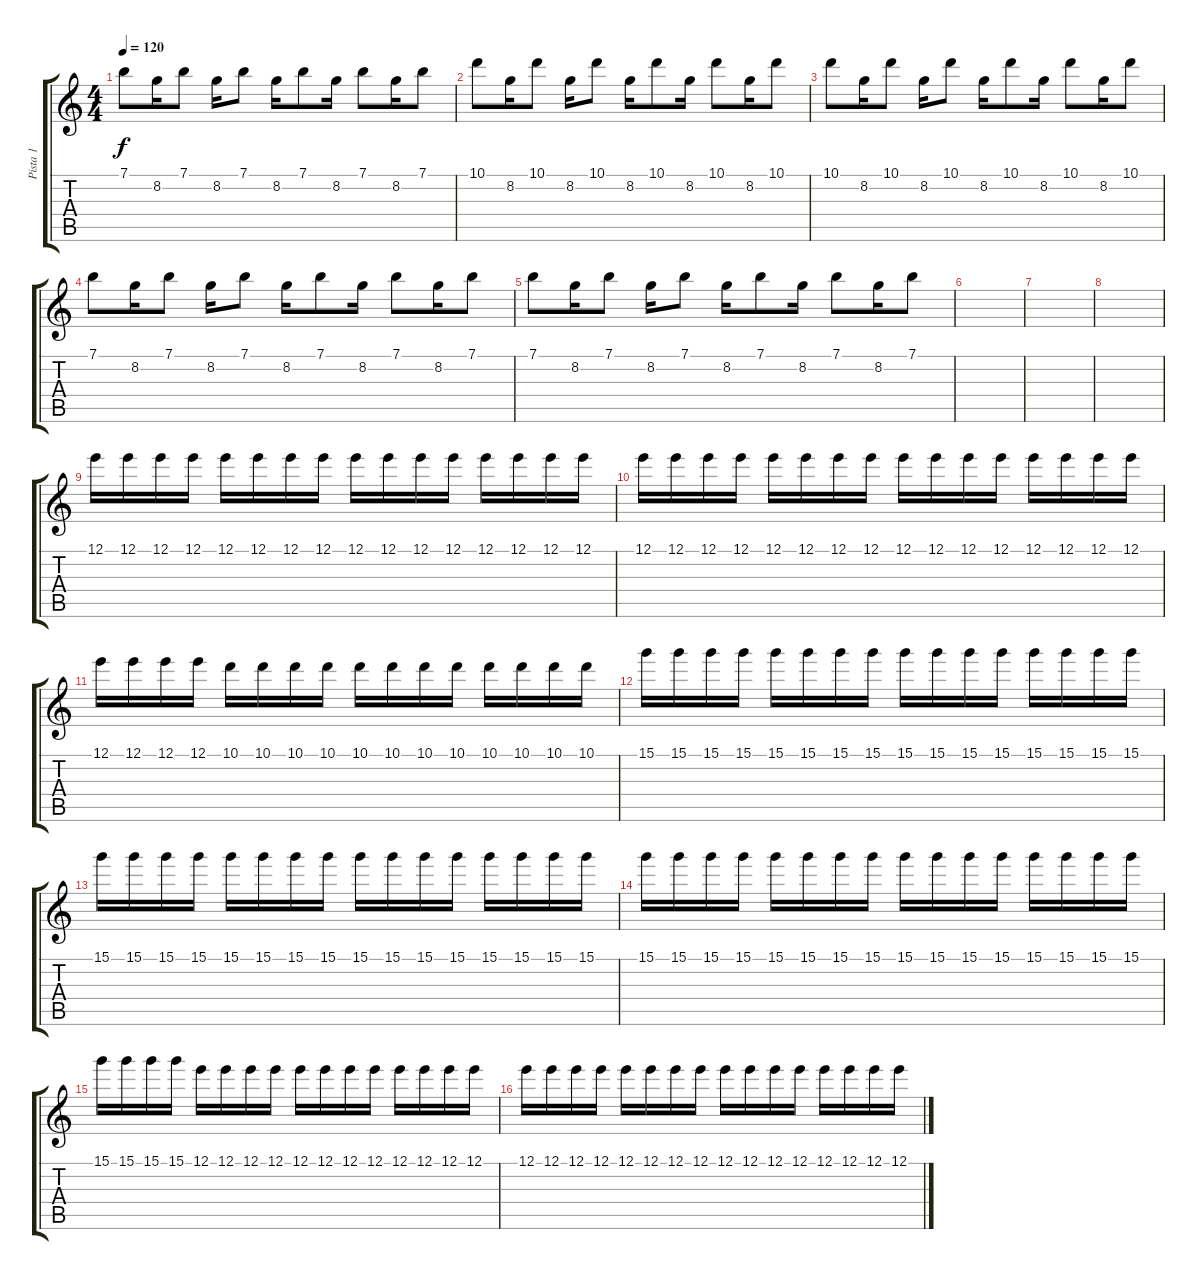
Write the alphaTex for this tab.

\track ("Pista 1" "Pista 1") {instrument overdrivenguitar}
\staff {score tabs}
\tuning (E4 B3 G3 D3 A2 E2) {hide}
\ts (4 4)
\tempo 120
\clef g2
\ks c
7.1.8{dy f} 8.2.16 7.1.8 8.2.16 7.1.8 8.2.16 7.1.8 8.2.16 7.1.8 8.2.16 7.1.8 |
10.1.8 8.2.16 10.1.8 8.2.16 10.1.8 8.2.16 10.1.8 8.2.16 10.1.8 8.2.16 10.1.8 |
10.1.8 8.2.16 10.1.8 8.2.16 10.1.8 8.2.16 10.1.8 8.2.16 10.1.8 8.2.16 10.1.8 |
7.1.8 8.2.16 7.1.8 8.2.16 7.1.8 8.2.16 7.1.8 8.2.16 7.1.8 8.2.16 7.1.8 |
7.1.8 8.2.16 7.1.8 8.2.16 7.1.8 8.2.16 7.1.8 8.2.16 7.1.8 8.2.16 7.1.8 |
|
|
|
12.1.16 12.1.16 12.1.16 12.1.16 12.1.16 12.1.16 12.1.16 12.1.16 12.1.16 12.1.16 12.1.16 12.1.16 12.1.16 12.1.16 12.1.16 12.1.16 |
12.1.16 12.1.16 12.1.16 12.1.16 12.1.16 12.1.16 12.1.16 12.1.16 12.1.16 12.1.16 12.1.16 12.1.16 12.1.16 12.1.16 12.1.16 12.1.16 |
12.1.16 12.1.16 12.1.16 12.1.16 10.1.16 10.1.16 10.1.16 10.1.16 10.1.16 10.1.16 10.1.16 10.1.16 10.1.16 10.1.16 10.1.16 10.1.16 |
15.1.16 15.1.16 15.1.16 15.1.16 15.1.16 15.1.16 15.1.16 15.1.16 15.1.16 15.1.16 15.1.16 15.1.16 15.1.16 15.1.16 15.1.16 15.1.16 |
15.1.16 15.1.16 15.1.16 15.1.16 15.1.16 15.1.16 15.1.16 15.1.16 15.1.16 15.1.16 15.1.16 15.1.16 15.1.16 15.1.16 15.1.16 15.1.16 |
15.1.16 15.1.16 15.1.16 15.1.16 15.1.16 15.1.16 15.1.16 15.1.16 15.1.16 15.1.16 15.1.16 15.1.16 15.1.16 15.1.16 15.1.16 15.1.16 |
15.1.16 15.1.16 15.1.16 15.1.16 12.1.16 12.1.16 12.1.16 12.1.16 12.1.16 12.1.16 12.1.16 12.1.16 12.1.16 12.1.16 12.1.16 12.1.16 |
12.1.16 12.1.16 12.1.16 12.1.16 12.1.16 12.1.16 12.1.16 12.1.16 12.1.16 12.1.16 12.1.16 12.1.16 12.1.16 12.1.16 12.1.16 12.1.16
